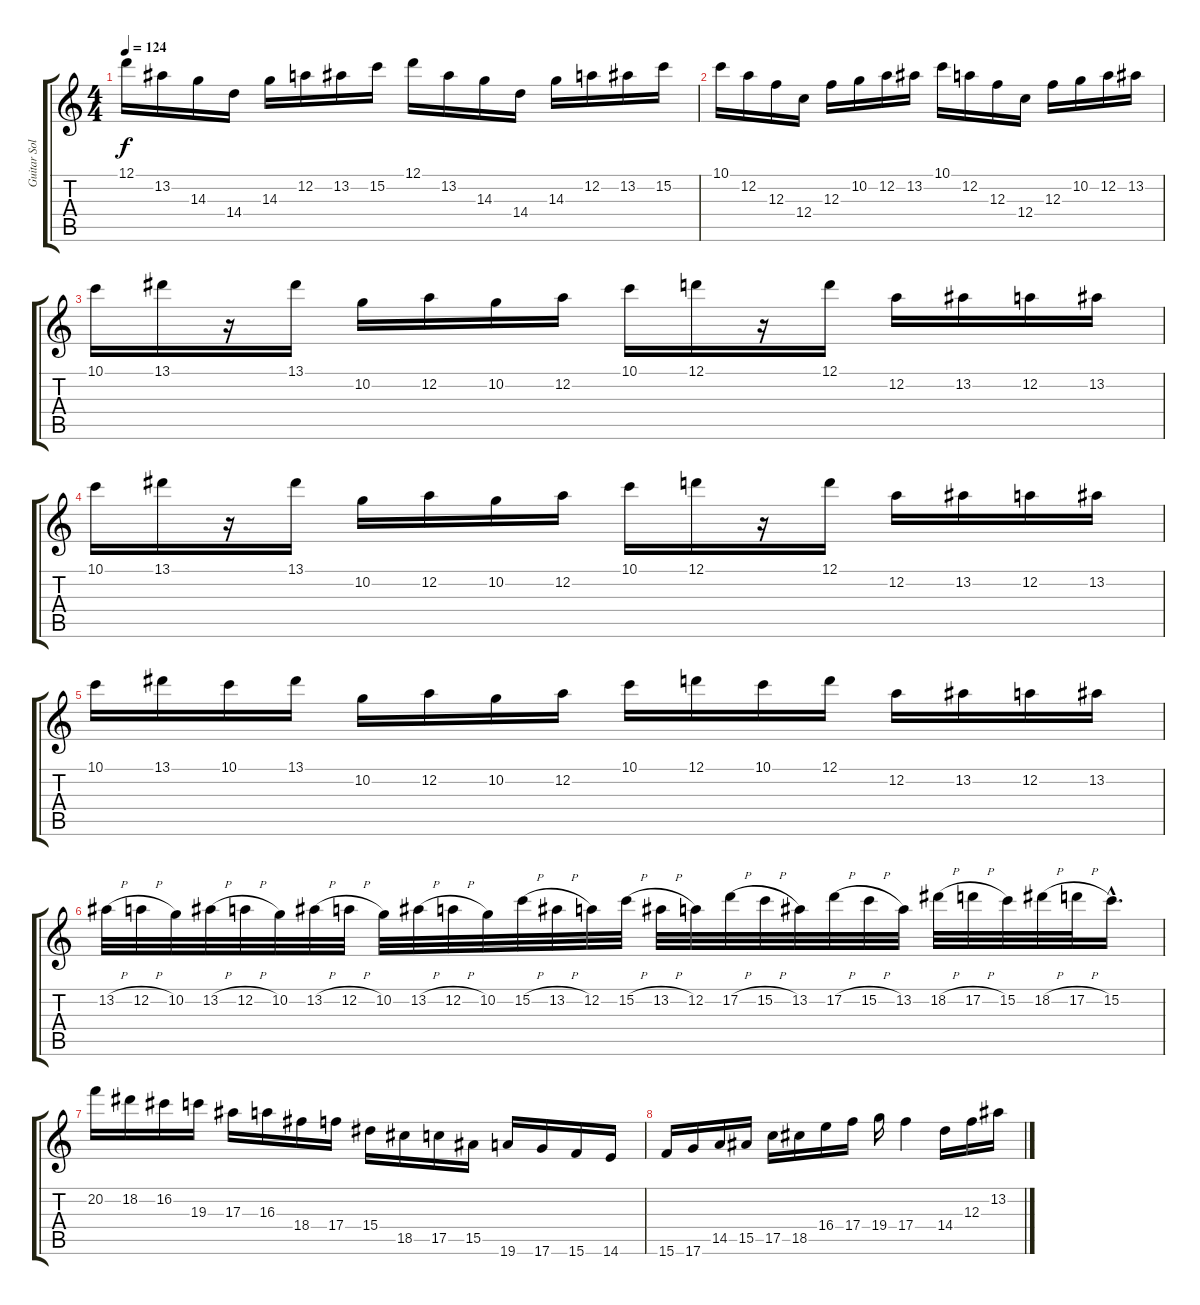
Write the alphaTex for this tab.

\track ("Guitar Solo" "Guitar Sol") {instrument distortionguitar}
\staff {score tabs}
\tuning (D4 A3 F3 C3 G2 D2) {hide}
\ts (4 4)
\tempo 124
\clef g2
\ks c
12.1.16{dy f} 13.2.16 14.3.16 14.4.16 14.3.16 12.2.16 13.2.16 15.2.16 12.1.16 13.2.16 14.3.16 14.4.16 14.3.16 12.2.16 13.2.16 15.2.16 |
10.1.16 12.2.16 12.3.16 12.4.16 12.3.16 10.2.16 12.2.16 13.2.16 10.1.16 12.2.16 12.3.16 12.4.16 12.3.16 10.2.16 12.2.16 13.2.16 |
10.1.16 13.1.16 r.16 13.1.16 10.2.16 12.2.16 10.2.16 12.2.16 10.1.16 12.1.16 r.16 12.1.16 12.2.16 13.2.16 12.2.16 13.2.16 |
10.1.16 13.1.16 r.16 13.1.16 10.2.16 12.2.16 10.2.16 12.2.16 10.1.16 12.1.16 r.16 12.1.16 12.2.16 13.2.16 12.2.16 13.2.16 |
10.1.16 13.1.16 10.1.16 13.1.16 10.2.16 12.2.16 10.2.16 12.2.16 10.1.16 12.1.16 10.1.16 12.1.16 12.2.16 13.2.16 12.2.16 13.2.16 |
13.2{h}.32 12.2{h}.32 10.2.32 13.2{h}.32 12.2{h}.32 10.2.32 13.2{h}.32 12.2{h}.32 10.2.32 13.2{h}.32 12.2{h}.32 10.2.32 15.2{h}.32 13.2{h}.32 12.2.32 15.2{h}.32 13.2{h}.32 12.2.32 17.2{h}.32 15.2{h}.32 13.2.32 17.2{h}.32 15.2{h}.32 13.2.32 18.2{h}.32 17.2{h}.32 15.2.32 18.2{h}.32 17.2{h}.32 15.2{hac}.16{d} |
20.2.16 18.2.16 16.2.16 19.3.16 17.3.16 16.3.16 18.4.16 17.4.16 15.4.16 18.5.16 17.5.16 15.5.16 19.6.16 17.6.16 15.6.16 14.6.16 |
15.6.16 17.6.16 14.5.16 15.5.16 17.5.16 18.5.16 16.4.16 17.4.16 19.4.16 17.4.4 14.4.16 12.3.16 13.2.16
